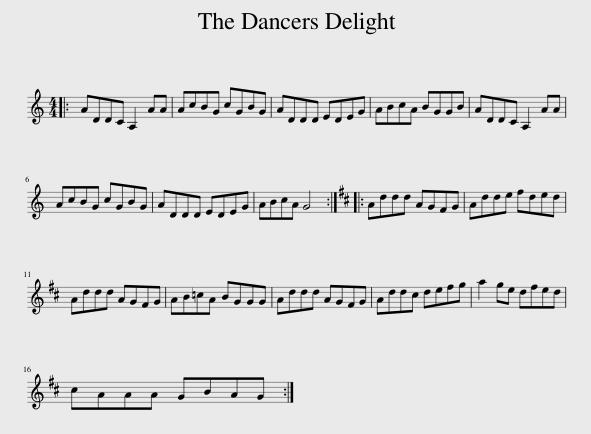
X:1
L:1/8
M:4/4
I:linebreak $
K:C
V:1 treble
V:1
|: ADDC A,2 AA | AcBG cGBG | ADDD EDEG | ABcA BGGB | ADDC A,2 AA |$ %5
 AcBG cGBG | ADDD EDEG | ABcA G4 ::[K:D] Addd AGFG | Adde fded |$ %10
 Addd AGFG | AB=cA BGGG | Addd AGFG | Addc defg | a2 ge dfed |$ %15
 cAAA GBAG :| %16
